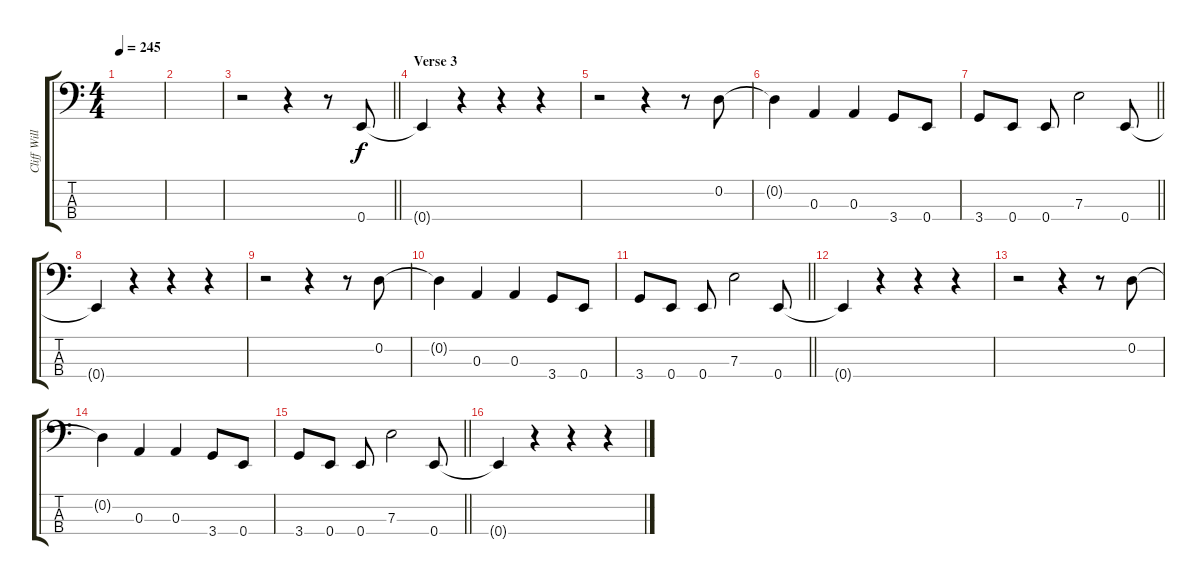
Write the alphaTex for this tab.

\track ("Cliff Williams" "Cliff Will") {instrument electricbassfinger}
\staff {score tabs}
\tuning (G2 D2 A1 E1) {hide}
\ts (4 4)
\tempo 245
\clef f4
\ks c
|
|
\barLineRight lightlight
r.2 r.4 r.8 0.4.8 |
\section ("" "Verse 3")
0.4{t}.4 r.4 r.4 r.4 |
r.2 r.4 r.8 0.2.8 |
0.2{t}.4 0.3.4 0.3.4 3.4.8 0.4.8 |
\barLineRight lightlight
3.4.8 0.4.8 0.4.8 7.3.2 0.4.8 |
0.4{t}.4 r.4 r.4 r.4 |
r.2 r.4 r.8 0.2.8 |
0.2{t}.4 0.3.4 0.3.4 3.4.8 0.4.8 |
\barLineRight lightlight
3.4.8 0.4.8 0.4.8 7.3.2 0.4.8 |
0.4{t}.4 r.4 r.4 r.4 |
r.2 r.4 r.8 0.2.8 |
0.2{t}.4 0.3.4 0.3.4 3.4.8 0.4.8 |
\barLineRight lightlight
3.4.8 0.4.8 0.4.8 7.3.2 0.4.8 |
0.4{t}.4 r.4 r.4 r.4
